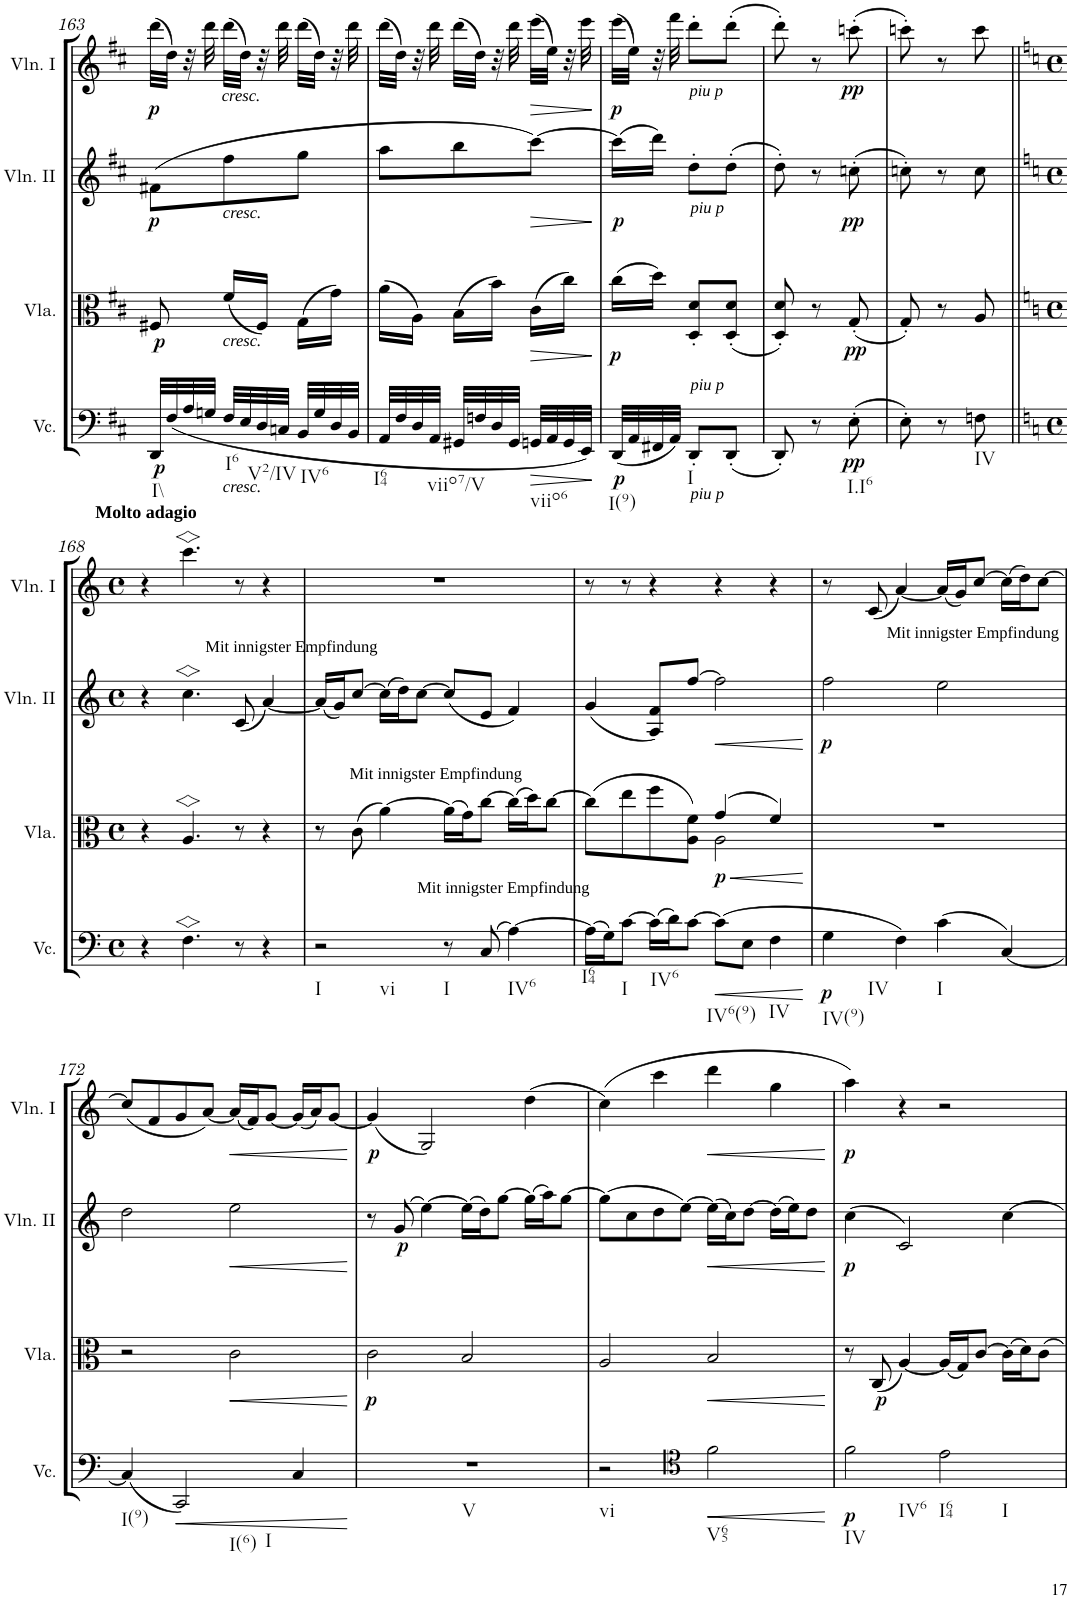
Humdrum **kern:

**kern	**dynam	**kern	**dynam	**kern	**dynam	**kern	**dynam
*part4	*part4	*part3	*part3	*part2	*part2	*part1	*part1
*staff4	*staff4	*staff3	*staff3	*staff2	*staff2	*staff1	*staff1
*I"Violoncello	*	*I"Viola	*	*I"Violin II	*	*I"Violin I	*
*I'Vc.	*	*I'Vla.	*	*I'Vln. II	*	*I'Vln. I	*
!!LO:PB:g=z
*clefF4	*	*clefC3	*	*clefG2	*	*clefG2	*
*k[f#c#]	*	*k[f#c#]	*	*k[f#c#]	*	*k[f#c#]	*
*M3/8	*	*M3/8	*	*M3/8	*	*M3/8	*
=163	=163	=163	=163	=163	=163	=163	=163
!LO:TX:b:t=I\\	!	!	!	!	!	!	!
!	!LO:DY:b	!	!LO:DY:b	!	!LO:DY:b	!	!LO:DY:b
32DD/LLL	p	8F#X/	p	(8f#X\L	p	(32ddd\LLL	p
(32F#/	.	.	.	.	.	32dd\JJJ)	.
32A/	.	.	.	.	.	32r	.
32Gn/JJJ	.	.	.	.	.	32ddd\	.
!	!	!	!	!	!	!LO:TX:b:i:t=cresc.	!
!	!	!	!	!LO:TX:b:i:t=cresc.	!	!	!
!	!	!LO:TX:b:i:t=cresc.	!	!	!	!	!
!LO:TX:b:i:t=cresc.	!	!	!	!	!	!	!
!LO:TX:b:t=I6	!	!	!	!	!	!	!
32F#/LLL	.	(16f#/LL	.	8ff#\	.	(32ddd\LLL	.
32E/	.	.	.	.	.	32dd\JJJ)	.
32D/	.	16F#/JJ)	.	.	.	32r	.
!LO:TX:b:t=V2/IV	!	!	!	!	!	!	!
32Cn/JJJ	.	.	.	.	.	32ddd\	.
!LO:TX:b:t=IV6	!	!	!	!	!	!	!
32BB/LLL	.	(16G\LL	.	8gg\J	.	(32ddd\LLL	.
32G/	.	.	.	.	.	32dd\JJJ)	.
32D/	.	16g\JJ)	.	.	.	32r	.
32BB/JJJ	.	.	.	.	.	32ddd\	.
=164	=164	=164	=164	=164	=164	=164	=164
!LO:TX:b:t=I64	!	!	!	!	!	!	!
32AA/LLL	.	(16a\LL	.	8aa\L	.	(32ddd\LLL	.
32F#/	.	.	.	.	.	32dd\JJJ)	.
32D/	.	16A\JJ)	.	.	.	32r	.
32AA/JJJ	.	.	.	.	.	32ddd\	.
!LO:TX:b:t=viio7/V	!	!	!	!	!	!	!
32GG#X/LLL	.	(16B\LL	.	8bb\	.	(32ddd\LLL	.
32Fn/	.	.	.	.	.	32dd\JJJ)	.
32D/	.	16b\JJ)	.	.	.	32r	.
32GG#/JJJ	.	.	.	.	.	32ddd\	.
!LO:TX:b:t=viio6	!	!	!	!	!	!	!
!	!LO:HP:b	!	!LO:HP:b	!	!LO:HP:b	!	!LO:HP:b
32GGn/LLL	>	(16c#\LL	>	[8ccc#\J)	>	(32eee\LLL	>
32AA/	.	.	.	.	.	32ee\JJJ)	.
32GG/	.	16cc#\JJ)	.	.	.	32r	.
32EE/JJJ)	.	.	.	.	.	32eee\	.
.	]	.	]	.	]	.	]
=165	=165	=165	=165	=165	=165	=165	=165
!LO:TX:b:t=I(9)	!	!	!	!	!	!	!
!	!LO:DY:b	!	!LO:DY:b	!	!LO:DY:b	!	!LO:DY:b
(32DD/LLL	p	(16cc#\LL	p	(16ccc#\LL]	p	(32eee\LLL	p
32AA/	.	.	.	.	.	32ee\JJJ)	.
32FF#X/	.	16dd\JJ)	.	16ddd\JJ)	.	32r	.
32AA/JJJ)	.	.	.	.	.	32fff#\	.
!	!	!	!	!	!	!LO:TX:b:i:t=piu p	!
!	!	!	!	!LO:TX:b:i:t=piu p	!	!	!
!LO:TX:a:i:t=piu p	!	!	!	!	!	!	!
!LO:TX:b:i:t=piu p	!	!	!	!	!	!	!
!LO:TX:b:t=I	!	!	!	!	!	!	!
8DD'/L	.	8D/' 8d/'L	.	8dd'\L	.	8ddd'\L	.
(8DD'/J	.	(8D/' 8d/'J	.	(8dd'\J	.	(8ddd'\J	.
=166	=166	=166	=166	=166	=166	=166	=166
8DD'/)	.	8D/' 8d/')	.	8dd'\)	.	8ddd'\)	.
8r	.	8r	.	8r	.	8r	.
!LO:TX:b:t=I.I6	!	!	!	!	!	!	!
!	!LO:DY:b	!	!LO:DY:b	!	!LO:DY:b	!	!LO:DY:b
(8E'\	pp	(8G'/	pp	(8ccn'\	pp	(8cccn'\	pp
=167	=167	=167	=167	=167	=167	=167	=167
8E'\)	.	8G'/)	.	8ccn'\)	.	8cccn'\)	.
8r	.	8r	.	8r	.	8r	.
!LO:TX:b:t=IV	!	!	!	!	!	!	!
8Fn\	.	8A/	.	8cc\	.	8ccc\	.
!!LO:LB:g=z
=168||	=168||	=168||	=168||	=168||	=168||	=168||	=168||
*k[]	*	*k[]	*	*k[]	*	*k[]	*
*M4/4	*	*M4/4	*	*M4/4	*	*M4/4	*
*met(c)	*	*met(c)	*	*met(c)	*	*met(c)	*
!	!	!	!	!	!	!LO:TX:a:B:t=Molto adagio	!
4r	.	4r	.	4r	.	4r	.
4.F>\	.	4.A>/	.	4.cc>\	.	4.ccc>\	.
!	!	!	!	!LO:TX:a:t=Mit innigster Empfindung	!	!	!
8r	.	8r	.	(8c/	.	8r	.
4r	.	4r	.	[4a/)	.	4r	.
=169	=169	=169	=169	=169	=169	=169	=169
!LO:TX:a:t=Mit innigster Empfindung	!	!	!	!	!	!	!
!LO:TX:b:t=I	!	!	!	!	!	!	!
!LO:TX:b:t=vi	!	!	!	!	!	!	!
2r	.	8r	.	(16a/LL]	.	1r	.
.	.	.	.	16g/J)	.	.	.
!	!	!LO:TX:a:t=Mit innigster Empfindung	!	!	!	!	!
.	.	(8c\	.	[8cc/J	.	.	.
.	.	[4a\)	.	(16cc\LL]	.	.	.
.	.	.	.	16dd\J)	.	.	.
.	.	.	.	[8cc\J	.	.	.
!LO:TX:b:t=I	!	!	!	!	!	!	!
8r	.	(16a\LL]	.	(8cc/L]	.	.	.
.	.	16g\J)	.	.	.	.	.
(8C/	.	[8cc\J	.	8e/J	.	.	.
!LO:TX:b:t=IV6	!	!	!	!	!	!	!
[4A\)	.	(16cc\LL]	.	4f/)	.	.	.
.	.	16dd\J)	.	.	.	.	.
.	.	[8cc\J	.	.	.	.	.
=170	=170	=170	=170	=170	=170	=170	=170
*	*	*^	*	*	*	*	*
!LO:TX:b:t=I64	!	!	!	!	!	!	!	!
(16A\LL]	.	(8cc\L]	2ryy	.	(4g/	.	8r	.
16G\J)	.	.	.	.	.	.	.	.
!LO:TX:b:t=I	!	!	!	!	!	!	!	!
[8c\J	.	8ee\	.	.	.	.	8r	.
!LO:TX:b:t=IV6	!	!	!	!	!	!	!	!
(16c\LL]	.	8ff\	.	.	8A/ 8f/L)	.	4r	.
16d\J)	.	.	.	.	.	.	.	.
[8c\J	.	8A\ 8f\J)	.	.	[8ff/J	.	.	.
!LO:TX:b:t=IV6(9)	!	!	!	!	!	!	!	!
!	!LO:HP:b	!	!	!LO:HP:b	!	!LO:HP:b	!	!
!	!	!	!	!LO:DY:n=1:b	!	!	!	!
(8c\L]	<	(4g/	2A\	< p	2ff\]	<	4r	.
8E\J	.	.	.	.	.	.	.	.
!LO:TX:b:t=IV	!	!	!	!	!	!	!	!
4F\	.	4f/)	.	.	.	.	4r	.
*	*	*v	*v	*	*	*	*	*
.	[	.	[	.	[	.	.
=171	=171	=171	=171	=171	=171	=171	=171
!LO:TX:b:t=IV(9)	!	!	!	!	!	!	!
!LO:TX:b:t=IV	!	!	!	!	!	!	!
!	!LO:DY:b	!	!	!	!LO:DY:b	!	!
4G\	p	1r	.	2ff\	p	8r	.
!	!	!	!	!	!	!LO:TX:b:t=Mit innigster Empfindung	!
.	.	.	.	.	.	(8c/	.
4F\)	.	.	.	.	.	[4a/)	.
!LO:TX:b:t=I	!	!	!	!	!	!	!
(4c\	.	.	.	2ee\	.	(16a/LL]	.
.	.	.	.	.	.	16g/J)	.
.	.	.	.	.	.	[8cc/J	.
[4C/)	.	.	.	.	.	(16cc\LL]	.
.	.	.	.	.	.	16dd\J)	.
.	.	.	.	.	.	[8cc\J	.
!!LO:LB:g=z
=172	=172	=172	=172	=172	=172	=172	=172
!LO:TX:b:t=I(9)	!	!	!	!	!	!	!
(4C/]	.	2r	.	2dd\	.	(8cc/L]	.
.	.	.	.	.	.	8f/	.
!LO:TX:b:t=I(6)	!	!	!	!	!	!	!
!LO:TX:b:t=I	!	!	!	!	!	!	!
!	!LO:HP:b	!	!	!	!	!	!
2CC/)	<	.	.	.	.	8g/	.
.	.	.	.	.	.	[8a/J)	.
!	!	!	!LO:HP:b	!	!LO:HP:b	!	!LO:HP:b
.	.	2c\	<	2ee\	<	(16a/LL]	<
.	.	.	.	.	.	16f/J)	.
.	.	.	.	.	.	[8g/J	.
4C/	.	.	.	.	.	(16g/LL]	.
.	.	.	.	.	.	16a/J)	.
.	.	.	.	.	.	[8g/J	.
.	[	.	[	.	[	.	[
=173	=173	=173	=173	=173	=173	=173	=173
!LO:TX:b:t=V	!	!	!	!	!	!	!
!	!	!	!LO:DY:b	!	!	!	!LO:DY:b
1r	.	2c\	p	8r	.	(4g/]	p
!	!	!	!	!	!LO:DY:b	!	!
.	.	.	.	(8g/	p	.	.
.	.	.	.	[4ee\)	.	2G/)	.
.	.	2B/	.	(16ee\LL]	.	.	.
.	.	.	.	16dd\J)	.	.	.
.	.	.	.	[8gg\J	.	.	.
.	.	.	.	(16gg\LL]	.	(4dd\	.
.	.	.	.	16aa\J)	.	.	.
.	.	.	.	[8gg\J	.	.	.
=174	=174	=174	=174	=174	=174	=174	=174
!LO:TX:b:t=vi	!	!	!	!	!	!	!
2r	.	2A/	.	(8gg\L]	.	(4cc\)	.
.	.	.	.	8cc\	.	.	.
.	.	.	.	8dd\	.	4ccc\	.
*clefC4	*	*	*	*	*	*	*
.	.	.	.	[8ee\J)	.	.	.
!LO:TX:b:t=V65	!	!	!	!	!	!	!
!	!LO:HP:b	!	!LO:HP:b	!	!LO:HP:b	!	!LO:HP:b
2f\	<	2B/	<	(16ee\LL]	<	4ddd\	<
.	.	.	.	16cc\J)	.	.	.
.	.	.	.	[8dd\J	.	.	.
.	.	.	.	(16dd\LL]	.	4gg\	.
.	.	.	.	16ee\J)	.	.	.
.	.	.	.	8dd\J	.	.	.
.	[	.	[	.	[	.	[
=175	=175	=175	=175	=175	=175	=175	=175
!LO:TX:b:t=IV	!	!	!	!	!	!	!
!LO:TX:b:t=IV6	!	!	!	!	!	!	!
!	!LO:DY:b	!	!	!	!LO:DY:b	!	!LO:DY:b
2f\	p	8r	.	(4cc\	p	4aa\)	p
!	!	!	!LO:DY:b	!	!	!	!
.	.	(8C/	p	.	.	.	.
.	.	[4A/)	.	2c/)	.	4r	.
!LO:TX:b:t=I64	!	!	!	!	!	!	!
!LO:TX:b:t=I	!	!	!	!	!	!	!
2e\	.	(16A/LL]	.	.	.	2r	.
.	.	16G/J)	.	.	.	.	.
.	.	[8c/J	.	.	.	.	.
.	.	(16c\LL]	.	[4cc\	.	.	.
.	.	16d\J)	.	.	.	.	.
.	.	8c\J	.	.	.	.	.
=	=	=	=	=	=	=	=
*-	*-	*-	*-	*-	*-	*-	*-
